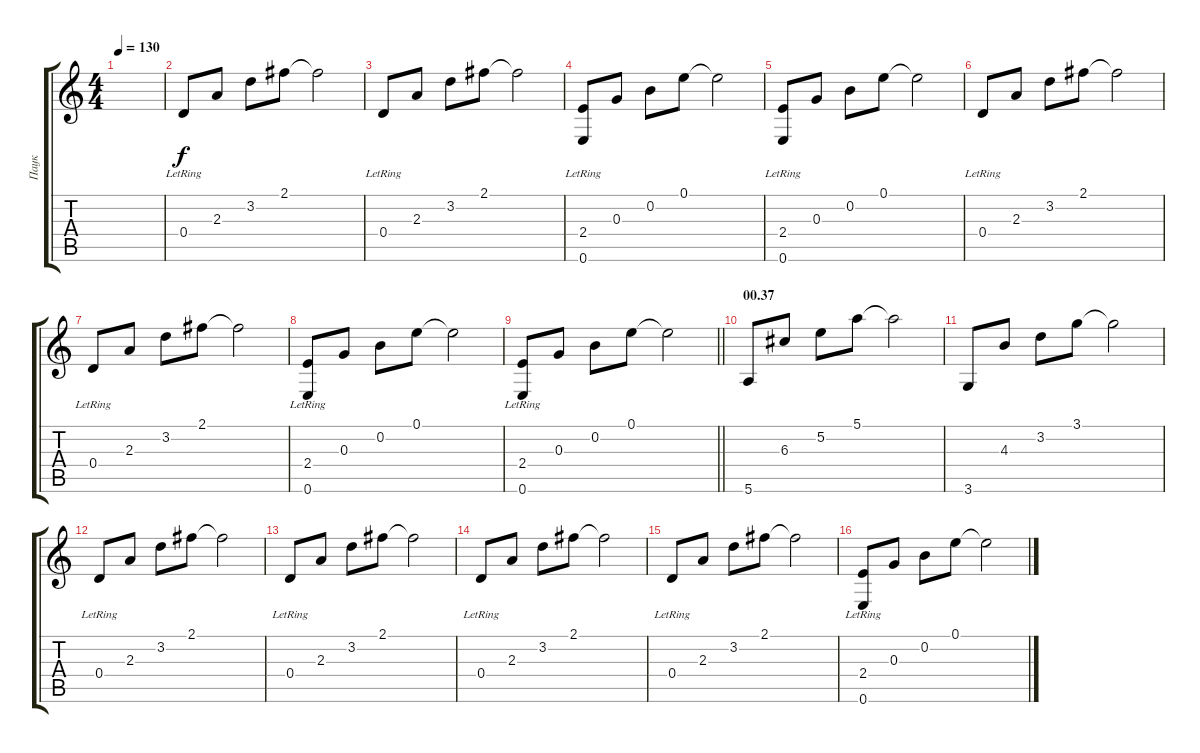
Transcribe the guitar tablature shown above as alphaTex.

\track ("Паук" "Паук") {instrument acousticguitarsteel}
\staff {score tabs}
\tuning (E4 B3 G3 D3 A2 E2) {hide}
\ts (4 4)
\tempo 130
\clef g2
\ks c
|
0.4{lr}.8 2.3.8 3.2.8 2.1.8 2.1{t}.2 |
0.4{lr}.8 2.3.8 3.2.8 2.1.8 2.1{t}.2 |
(2.4{lr} 0.6{lr}).8 0.3.8 0.2.8 0.1.8 0.1{t}.2 |
(2.4{lr} 0.6{lr}).8 0.3.8 0.2.8 0.1.8 0.1{t}.2 |
0.4{lr}.8 2.3.8 3.2.8 2.1.8 2.1{t}.2 |
0.4{lr}.8 2.3.8 3.2.8 2.1.8 2.1{t}.2 |
(2.4{lr} 0.6{lr}).8 0.3.8 0.2.8 0.1.8 0.1{t}.2 |
\barLineRight lightlight
(2.4{lr} 0.6{lr}).8 0.3.8 0.2.8 0.1.8 0.1{t}.2 |
\section ("" "00.37")
5.6.8 6.3.8 5.2.8 5.1.8 5.1{t}.2 |
3.6.8 4.3.8 3.2.8 3.1.8 3.1{t}.2 |
0.4{lr}.8 2.3.8 3.2.8 2.1.8 2.1{t}.2 |
0.4{lr}.8 2.3.8 3.2.8 2.1.8 2.1{t}.2 |
0.4{lr}.8 2.3.8 3.2.8 2.1.8 2.1{t}.2 |
0.4{lr}.8 2.3.8 3.2.8 2.1.8 2.1{t}.2 |
(2.4{lr} 0.6{lr}).8 0.3.8 0.2.8 0.1.8 0.1{t}.2
